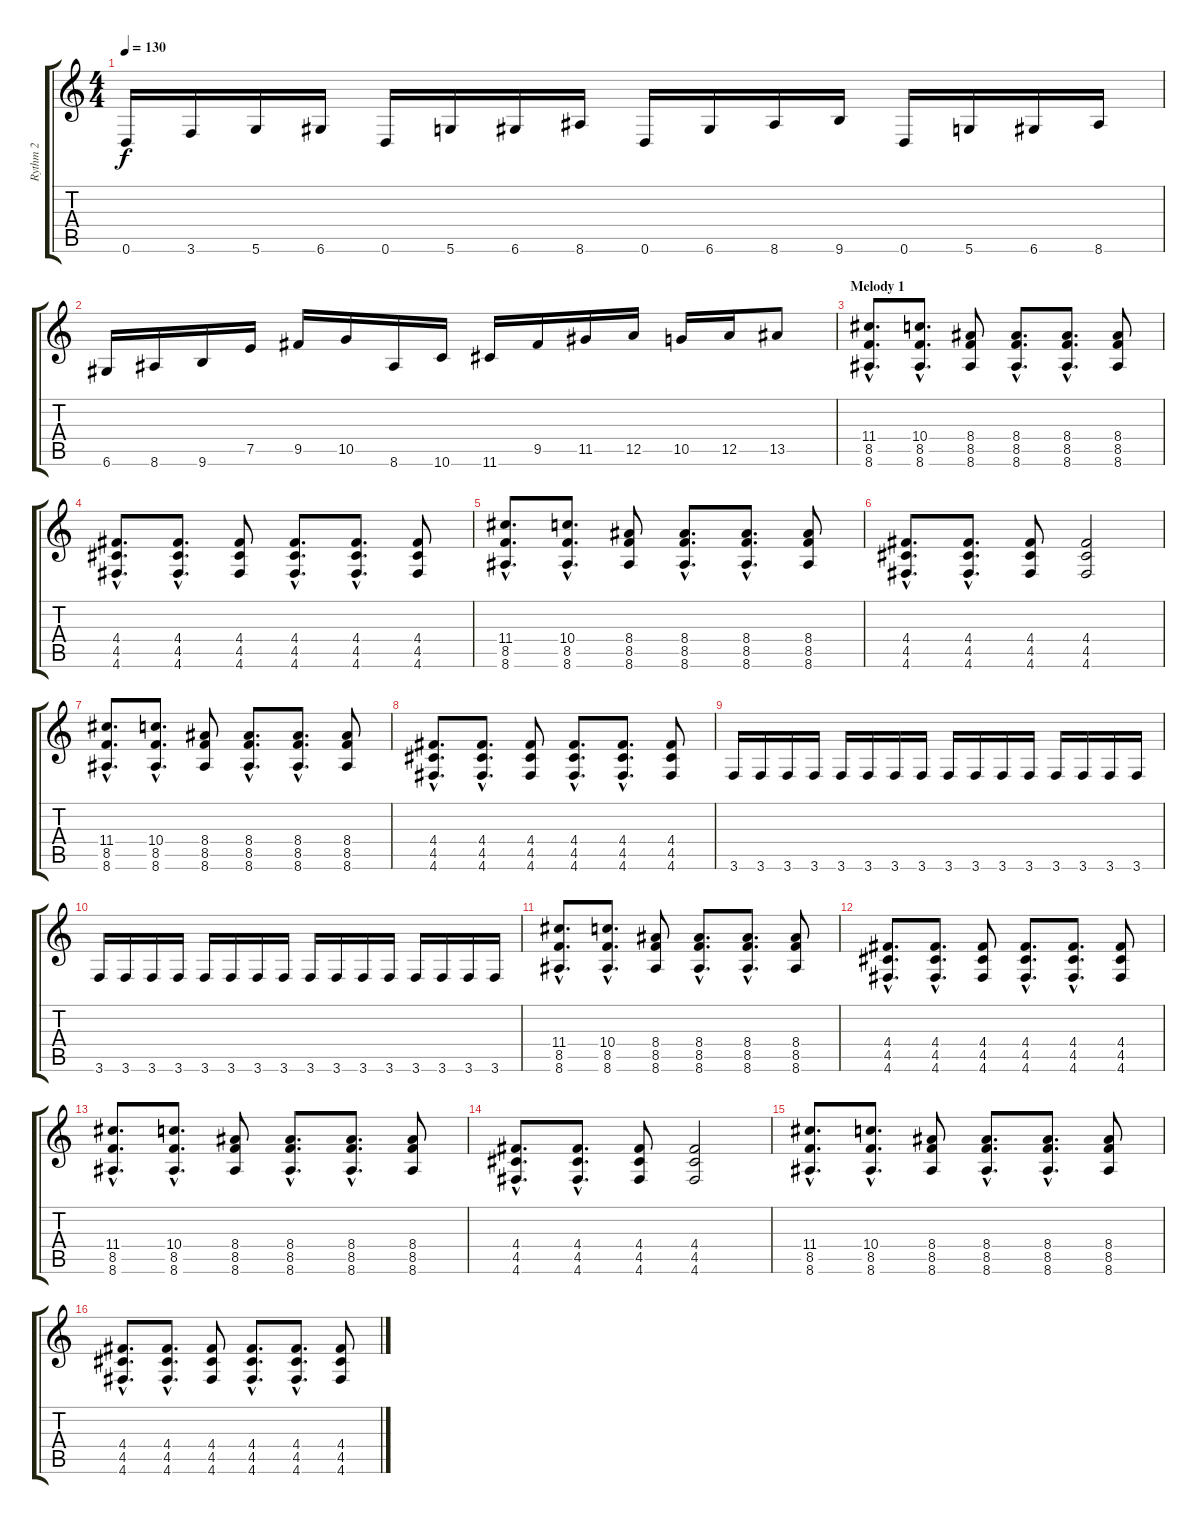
\track ("Rythm 2" "Rythm 2") {instrument distortionguitar}
\staff {score tabs}
\tuning (E4 B3 G3 D3 A2 D2) {hide}
\ts (4 4)
\tempo 130
\clef g2
\ks c
0.6.16{dy f} 3.6.16 5.6.16 6.6.16 0.6.16 5.6.16 6.6.16 8.6.16 0.6.16 6.6.16 8.6.16 9.6.16 0.6.16 5.6.16 6.6.16 8.6.16 |
6.6.16 8.6.16 9.6.16 7.5.16 9.5.16 10.5.16 8.6.16 10.6.16 11.6.16 9.5.16 11.5.16 12.5.16 10.5.16 12.5.16 13.5.8 |
\section ("" "Melody 1")
(11.4{hac} 8.5{hac} 8.6{hac}).8{d} (10.4{hac} 8.5{hac} 8.6{hac}).8{d} (8.4 8.5 8.6).8 (8.4{hac} 8.5{hac} 8.6{hac}).8{d} (8.4{hac} 8.5{hac} 8.6{hac}).8{d} (8.4 8.5 8.6).8 |
(4.4{hac} 4.5{hac} 4.6{hac}).8{d} (4.4{hac} 4.5{hac} 4.6{hac}).8{d} (4.4 4.5 4.6).8 (4.4{hac} 4.5{hac} 4.6{hac}).8{d} (4.4{hac} 4.5{hac} 4.6{hac}).8{d} (4.4 4.5 4.6).8 |
(11.4{hac} 8.5{hac} 8.6{hac}).8{d} (10.4{hac} 8.5{hac} 8.6{hac}).8{d} (8.4 8.5 8.6).8 (8.4{hac} 8.5{hac} 8.6{hac}).8{d} (8.4{hac} 8.5{hac} 8.6{hac}).8{d} (8.4 8.5 8.6).8 |
(4.4{hac} 4.5{hac} 4.6{hac}).8{d} (4.4{hac} 4.5{hac} 4.6{hac}).8{d} (4.4 4.5 4.6).8 (4.4 4.5 4.6).2 |
(11.4{hac} 8.5{hac} 8.6{hac}).8{d} (10.4{hac} 8.5{hac} 8.6{hac}).8{d} (8.4 8.5 8.6).8 (8.4{hac} 8.5{hac} 8.6{hac}).8{d} (8.4{hac} 8.5{hac} 8.6{hac}).8{d} (8.4 8.5 8.6).8 |
(4.4{hac} 4.5{hac} 4.6{hac}).8{d} (4.4{hac} 4.5{hac} 4.6{hac}).8{d} (4.4 4.5 4.6).8 (4.4{hac} 4.5{hac} 4.6{hac}).8{d} (4.4{hac} 4.5{hac} 4.6{hac}).8{d} (4.4 4.5 4.6).8 |
3.6.16 3.6.16 3.6.16 3.6.16 3.6.16 3.6.16 3.6.16 3.6.16 3.6.16 3.6.16 3.6.16 3.6.16 3.6.16 3.6.16 3.6.16 3.6.16 |
3.6.16 3.6.16 3.6.16 3.6.16 3.6.16 3.6.16 3.6.16 3.6.16 3.6.16 3.6.16 3.6.16 3.6.16 3.6.16 3.6.16 3.6.16 3.6.16 |
(11.4{hac} 8.5{hac} 8.6{hac}).8{d} (10.4{hac} 8.5{hac} 8.6{hac}).8{d} (8.4 8.5 8.6).8 (8.4{hac} 8.5{hac} 8.6{hac}).8{d} (8.4{hac} 8.5{hac} 8.6{hac}).8{d} (8.4 8.5 8.6).8 |
(4.4{hac} 4.5{hac} 4.6{hac}).8{d} (4.4{hac} 4.5{hac} 4.6{hac}).8{d} (4.4 4.5 4.6).8 (4.4{hac} 4.5{hac} 4.6{hac}).8{d} (4.4{hac} 4.5{hac} 4.6{hac}).8{d} (4.4 4.5 4.6).8 |
(11.4{hac} 8.5{hac} 8.6{hac}).8{d} (10.4{hac} 8.5{hac} 8.6{hac}).8{d} (8.4 8.5 8.6).8 (8.4{hac} 8.5{hac} 8.6{hac}).8{d} (8.4{hac} 8.5{hac} 8.6{hac}).8{d} (8.4 8.5 8.6).8 |
(4.4{hac} 4.5{hac} 4.6{hac}).8{d} (4.4{hac} 4.5{hac} 4.6{hac}).8{d} (4.4 4.5 4.6).8 (4.4 4.5 4.6).2 |
(11.4{hac} 8.5{hac} 8.6{hac}).8{d} (10.4{hac} 8.5{hac} 8.6{hac}).8{d} (8.4 8.5 8.6).8 (8.4{hac} 8.5{hac} 8.6{hac}).8{d} (8.4{hac} 8.5{hac} 8.6{hac}).8{d} (8.4 8.5 8.6).8 |
(4.4{hac} 4.5{hac} 4.6{hac}).8{d} (4.4{hac} 4.5{hac} 4.6{hac}).8{d} (4.4 4.5 4.6).8 (4.4{hac} 4.5{hac} 4.6{hac}).8{d} (4.4{hac} 4.5{hac} 4.6{hac}).8{d} (4.4 4.5 4.6).8
